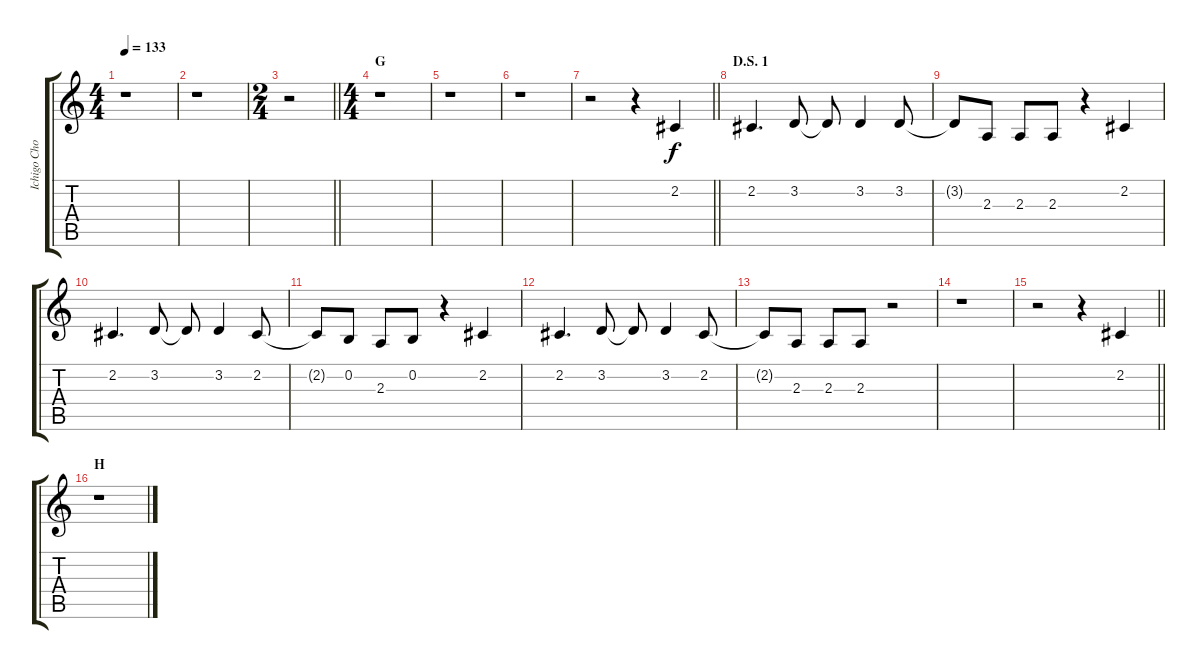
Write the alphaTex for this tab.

\track ("Ichigo Chorus" "Ichigo Cho") {instrument tenorsax}
\staff {score tabs}
\tuning (E4 B3 G3 D3 A2 E2) {hide}
\ts (4 4)
\tempo 133
\clef g2
\ks c
r.1{dy f} |
r.1 |
\ts (2 4)
\barLineRight lightlight
r.2 |
\ts (4 4)
\section ("" "G")
r.1 |
r.1 |
r.1 |
\barLineRight lightlight
r.2 r.4 2.2.4 |
\section ("" "D.S. 1")
2.2.4{d} 3.2.8 3.2{t}.8 3.2.4 3.2.8 |
3.2{t}.8 2.3.8 2.3.8 2.3.8 r.4 2.2.4 |
2.2.4{d} 3.2.8 3.2{t}.8 3.2.4 2.2.8 |
2.2{t}.8 0.2.8 2.3.8 0.2.8 r.4 2.2.4 |
2.2.4{d} 3.2.8 3.2{t}.8 3.2.4 2.2.8 |
2.2{t}.8 2.3.8 2.3.8 2.3.8 r.2 |
r.1 |
\barLineRight lightlight
r.2 r.4 2.2.4 |
\section ("" "H")
r.1
